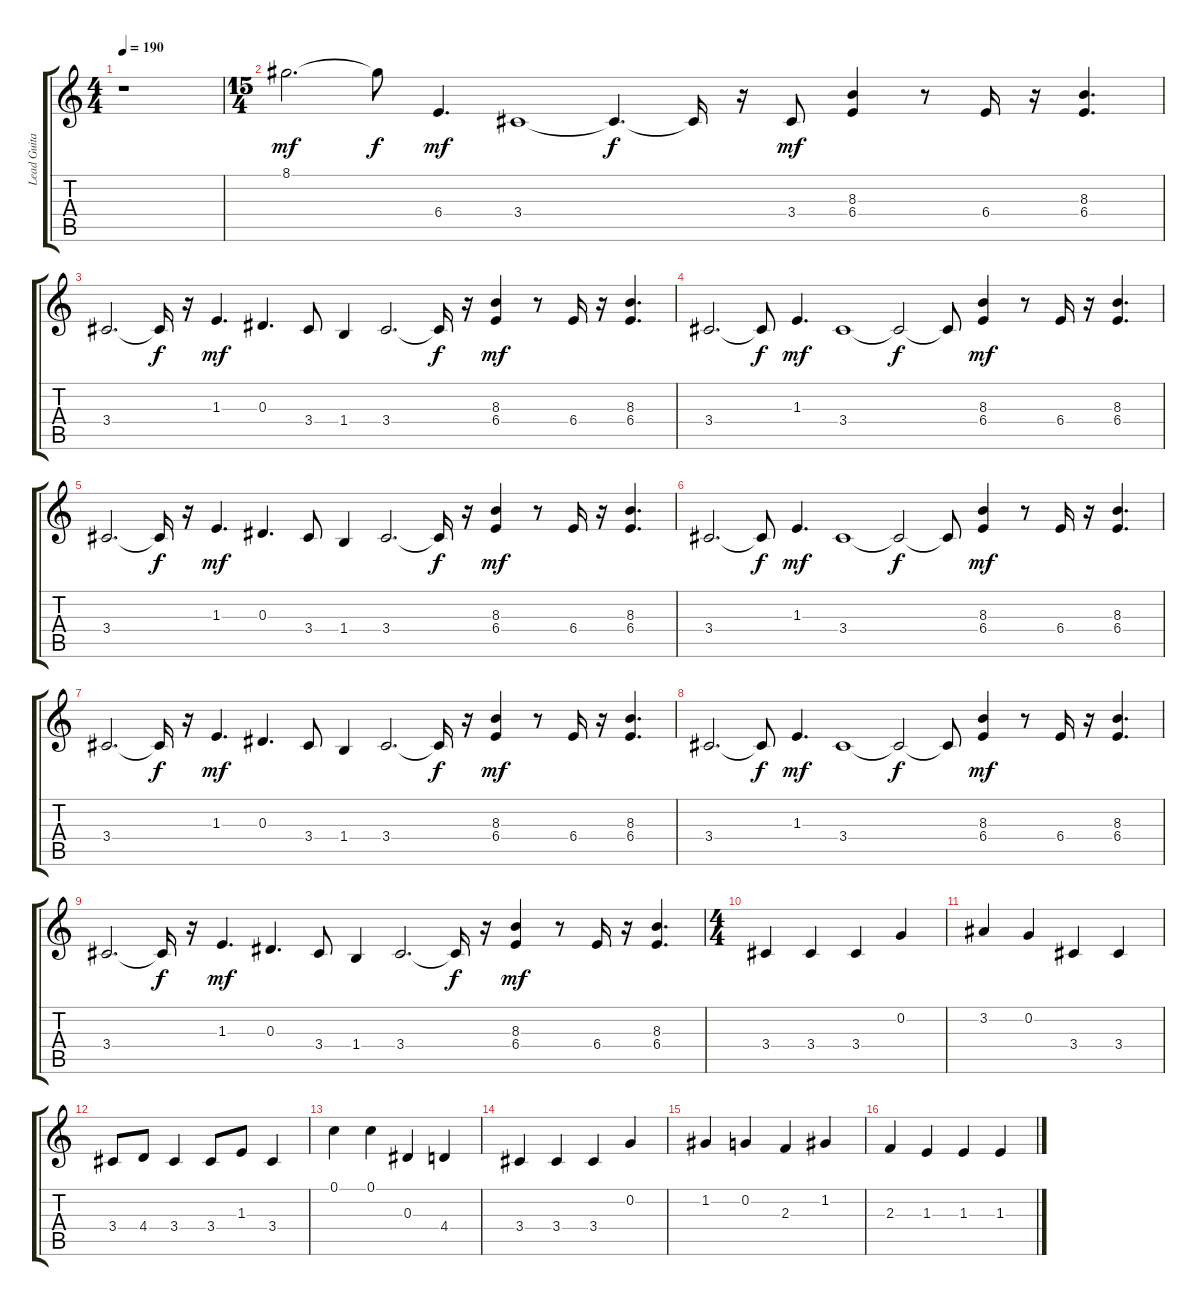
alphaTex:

\track ("Lead Guitar" "Lead Guita") {instrument distortionguitar}
\staff {score tabs}
\tuning (C4 G3 Eb3 Bb2 F2 C2) {hide}
\ts (4 4)
\tempo 190
\clef g2
\ks c
r.1{dy mf} |
\ts (15 4)
8.1.2{d volume 11} 8.1{t}.8{dy f} 6.4.4{d dy mf} 3.4.1 3.4{t}.4{d dy f} 3.4{t}.16 r.16 3.4.8{dy mf} (8.3 6.4).4 r.8 6.4.16 r.16 (8.3 6.4).4{d} |
3.4.2{d} 3.4{t}.16{dy f} r.16 1.3.4{d dy mf} 0.3.4{d} 3.4.8 1.4.4 3.4.2{d} 3.4{t}.16{dy f} r.16 (8.3 6.4).4{dy mf} r.8 6.4.16 r.16 (8.3 6.4).4{d} |
3.4.2{d} 3.4{t}.8{dy f} 1.3.4{d dy mf} 3.4.1 3.4{t}.2{dy f} 3.4{t}.8 (8.3 6.4).4{dy mf} r.8 6.4.16 r.16 (8.3 6.4).4{d} |
3.4.2{d} 3.4{t}.16{dy f} r.16 1.3.4{d dy mf} 0.3.4{d} 3.4.8 1.4.4 3.4.2{d} 3.4{t}.16{dy f} r.16 (8.3 6.4).4{dy mf} r.8 6.4.16 r.16 (8.3 6.4).4{d} |
3.4.2{d} 3.4{t}.8{dy f} 1.3.4{d dy mf} 3.4.1 3.4{t}.2{dy f} 3.4{t}.8 (8.3 6.4).4{dy mf} r.8 6.4.16 r.16 (8.3 6.4).4{d} |
3.4.2{d} 3.4{t}.16{dy f} r.16 1.3.4{d dy mf} 0.3.4{d} 3.4.8 1.4.4 3.4.2{d} 3.4{t}.16{dy f} r.16 (8.3 6.4).4{dy mf} r.8 6.4.16 r.16 (8.3 6.4).4{d} |
3.4.2{d} 3.4{t}.8{dy f} 1.3.4{d dy mf} 3.4.1 3.4{t}.2{dy f} 3.4{t}.8 (8.3 6.4).4{dy mf} r.8 6.4.16 r.16 (8.3 6.4).4{d} |
3.4.2{d} 3.4{t}.16{dy f} r.16 1.3.4{d dy mf} 0.3.4{d} 3.4.8 1.4.4 3.4.2{d} 3.4{t}.16{dy f} r.16 (8.3 6.4).4{dy mf} r.8 6.4.16 r.16 (8.3 6.4).4{d} |
\ts (4 4)
3.4.4{volume 14} 3.4.4 3.4.4 0.2.4 |
3.2.4 0.2.4 3.4.4 3.4.4 |
3.4.8 4.4.8 3.4.4 3.4.8 1.3.8 3.4.4 |
0.1.4 0.1.4 0.3.4 4.4.4 |
3.4.4 3.4.4 3.4.4 0.2.4 |
1.2.4 0.2.4 2.3.4 1.2.4 |
2.3.4 1.3.4 1.3.4 1.3.4
